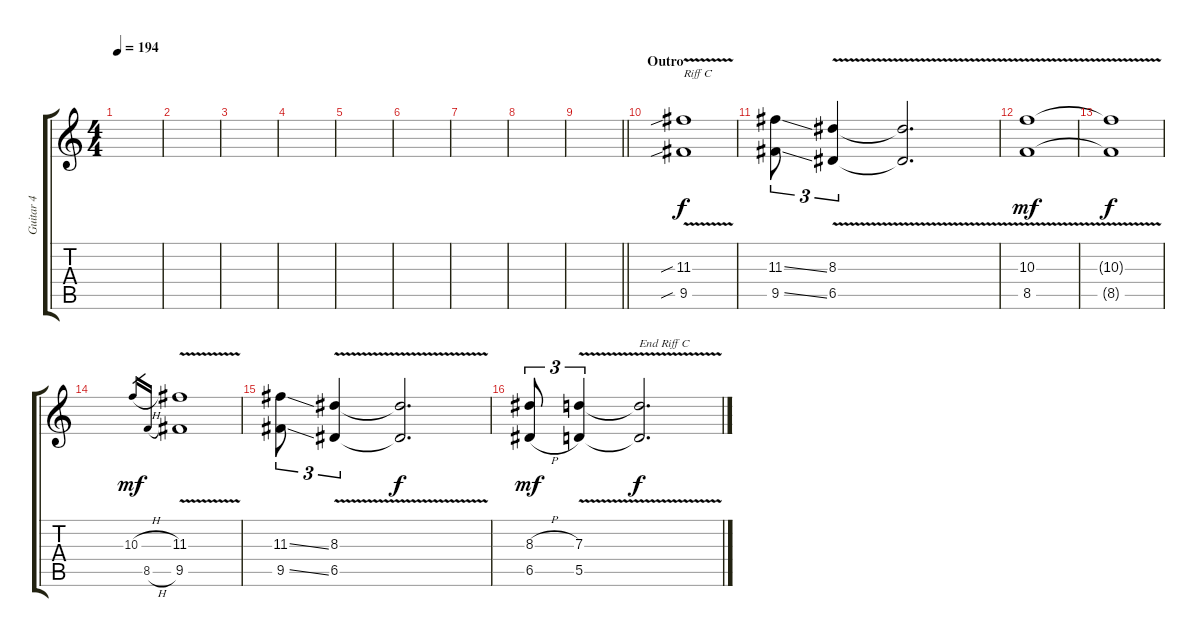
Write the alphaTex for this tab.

\track ("Guitar 4" "Guitar 4") {instrument distortionguitar}
\staff {score tabs}
\tuning (E4 B3 G3 D3 A2 D2) {hide}
\ts (4 4)
\tempo 194
\clef g2
\ks c
|
|
|
|
|
|
|
|
\barLineRight lightlight
|
\section ("" "Outro")
(11.3{v sib} 9.5{sib}).1{txt "Riff C"} |
(11.3{ss} 9.5{ss}).8{tu (3 2)} (8.3{v} 6.5{v}).4{tu (3 2)} (8.3{t} 6.5{t}).2{d dy f} |
(10.3{v} 8.5{v}).1{dy mf} |
(10.3{t} 8.5{t}).1{dy f} |
10.3{h}.16{gr dy mf} 8.5{h}.16{gr} (11.3{v} 9.5{v}).1 |
(11.3{ss} 9.5{ss}).8{tu (3 2)} (8.3{v} 6.5{v}).4{tu (3 2)} (8.3{t} 6.5{t}).2{d dy f} |
(8.3{h} 6.5{h}).8{tu (3 2) dy mf} (7.3{v} 5.5{v}).4{tu (3 2)} (7.3{t} 5.5{t}).2{d txt "End Riff C" dy f}
